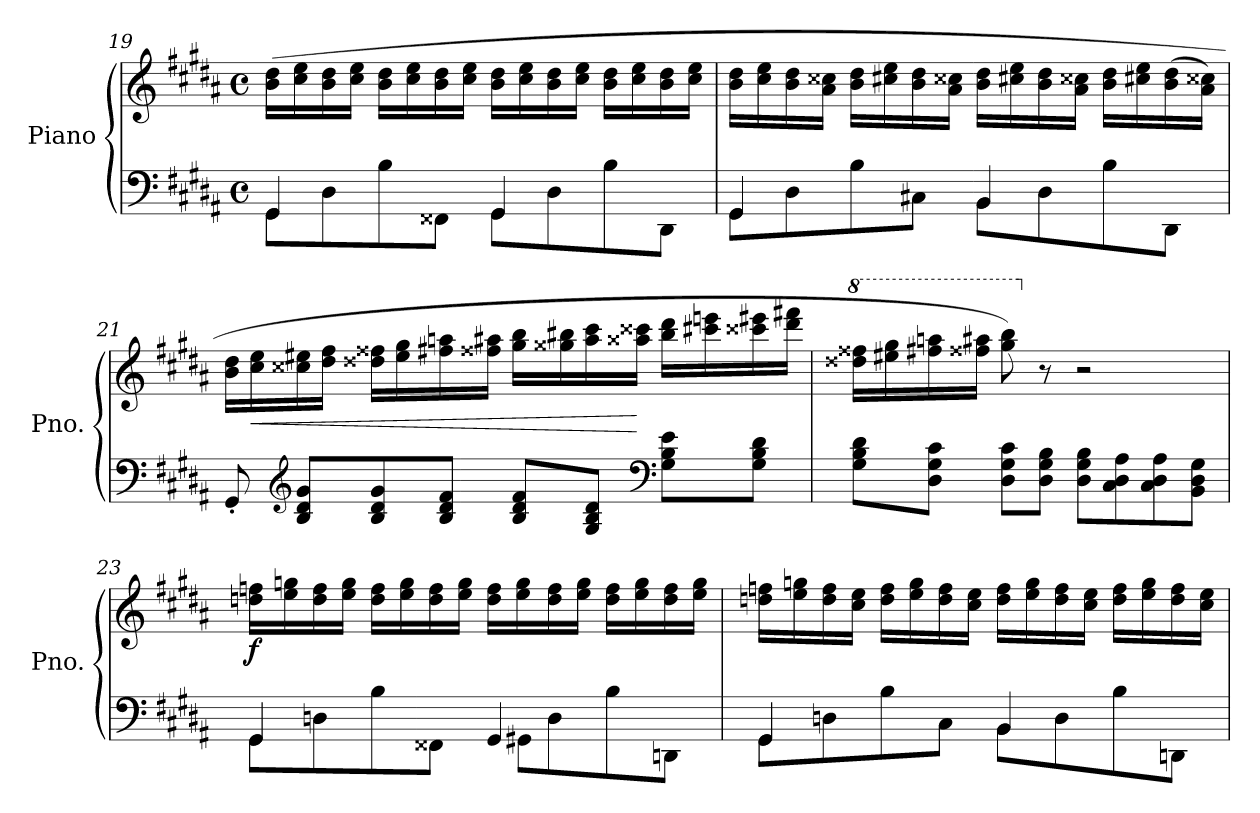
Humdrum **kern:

**kern	**kern	**dynam
*part1	*part1	*part1
*staff2	*staff1	*staff1/2
*I"Piano	*	*
*I'Pno.	*	*
!!LO:LB:g=z
*clefF4	*clefG2	*
*k[f#c#g#d#a#]	*k[f#c#g#d#a#]	*
*M4/4	*M4/4	*
*met(c)	*met(c)	*
=19	=19	=19
*^	*	*
4GG#/	8GG#\L	(>16b\ 16dd#\LL	.
.	.	16cc#\ 16ee\	.
.	8D#\	16b\ 16dd#\	.
.	.	16cc#\ 16ee\JJ	.
4ryy	8B\	16b\ 16dd#\LL	.
.	.	16cc#\ 16ee\	.
.	8FF##X\J	16b\ 16dd#\	.
.	.	16cc#\ 16ee\JJ	.
4GG#/	8GG#\L	16b\ 16dd#\LL	.
.	.	16cc#\ 16ee\	.
.	8D#\	16b\ 16dd#\	.
.	.	16cc#\ 16ee\JJ	.
4ryy	8B\	16b\ 16dd#\LL	.
.	.	16cc#\ 16ee\	.
.	8DD#\J	16b\ 16dd#\	.
.	.	16cc#\ 16ee\JJ	.
=20	=20	=20	=20
4GG#/	8GG#\L	16b\ 16dd#\LL	.
.	.	16cc#\ 16ee\	.
.	8D#\	16b\ 16dd#\	.
.	.	16a#\ 16cc##X\JJ	.
4ryy	8B\	16b\ 16dd#\LL	.
.	.	16cc#X\ 16ee\	.
.	8C#X\J	16b\ 16dd#\	.
.	.	16a#\ 16cc##X\JJ	.
4BB/	8BB\L	16b\ 16dd#\LL	.
.	.	16cc#X\ 16ee\	.
.	8D#\	16b\ 16dd#\	.
.	.	16a#\ 16cc##X\JJ	.
4ryy	8B\	16b\ 16dd#\LL	.
.	.	16cc#X\ 16ee\	.
.	8DD#\J	(>16b\ 16dd#\	.
.	.	16a#\ 16cc##X\JJ)	.
*v	*v	*	*
!!LO:LB:g=z
=21	=21	=21
8GG#'/	16b\ 16dd#\LL	.
!	!	!LO:HP:b
.	16cc#\ 16ee\	<
*clefG2	*	*
8B/ 8d#/ 8g#/L	16cc##X\ 16ee#X\	.
.	16dd#\ 16ff#\JJ	.
8B/ 8d#/ 8g#/	16dd##X\ 16ff##X\LL	.
.	16ee#\ 16gg#\	.
8B/ 8d#/ 8f#/J	16ff#X\ 16aan\	.
.	16ff##X\ 16aa#X\JJ	.
8B/ 8d#/ 8f#/L	16gg#\ 16bb\LL	.
.	16gg##X\ 16bb#X\	.
8G#/ 8B/ 8d#/J	16aa#\ 16ccc#\	.
.	16aa##X\ 16ccc##X\JJ	[
*clefF4	*	*
8G#\ 8B\ 8e\L	16bb#\ 16ddd#\LL	.
.	16ccc#X\ 16eeen\	.
8G#\ 8B\ 8d#\J	16ccc##X\ 16eee#X\	.
.	16ddd#\ 16fff#X\JJ	.
=22	=22	=22
*	*8va	*
8G#\ 8B\ 8d#\L	16ddd##X\ 16fff##X\LL	.
.	16eee#X\ 16ggg#\	.
8D#\ 8G#\ 8c#\J	16fff#X\ 16aaan\	.
.	16fff##X\ 16aaa#X\JJ	.
8D#\ 8G#\ 8c#\L	8ggg#\ 8bbb\)	.
*	*X8va	*
8D#\ 8G#\ 8B\J	8r	.
8D#\ 8G#\ 8B\L	2r	.
8C#\ 8D#\ 8A#\	.	.
8C#\ 8D#\ 8A#\	.	.
8BB\ 8D#\ 8G#\J	.	.
!!LO:PB:g=z
=23	=23	=23
*^	*	*
!	!	!	!LO:DY:b
4GG#/	8GG#\L	16ddn\ 16ffn\LL	f
.	.	16ee\ 16ggn\	.
.	8Dn\	16dd\ 16ff\	.
.	.	16ee\ 16gg\JJ	.
4ryy	8B\	16dd\ 16ff\LL	.
.	.	16ee\ 16gg\	.
.	8FF##X\J	16dd\ 16ff\	.
.	.	16ee\ 16gg\JJ	.
4GG#/	8GG#X\L	16dd\ 16ff\LL	.
.	.	16ee\ 16gg\	.
.	8D\	16dd\ 16ff\	.
.	.	16ee\ 16gg\JJ	.
4ryy	8B\	16dd\ 16ff\LL	.
.	.	16ee\ 16gg\	.
.	8DDn\J	16dd\ 16ff\	.
.	.	16ee\ 16gg\JJ	.
=24	=24	=24	=24
4GG#/	8GG#\L	16ddn\ 16ffn\LL	.
.	.	16ee\ 16ggn\	.
.	8Dn\	16dd\ 16ff\	.
.	.	16cc#\ 16ee\JJ	.
4ryy	8B\	16dd\ 16ff\LL	.
.	.	16ee\ 16gg\	.
.	8C#\J	16dd\ 16ff\	.
.	.	16cc#\ 16ee\JJ	.
4BB/	8BB\L	16dd\ 16ff\LL	.
.	.	16ee\ 16gg\	.
.	8D\	16dd\ 16ff\	.
.	.	16cc#\ 16ee\JJ	.
4ryy	8B\	16dd\ 16ff\LL	.
.	.	16ee\ 16gg\	.
.	8DDn\J	16dd\ 16ff\	.
.	.	16cc#\ 16ee\JJ	.
*v	*v	*	*
=	=	=
*-	*-	*-
